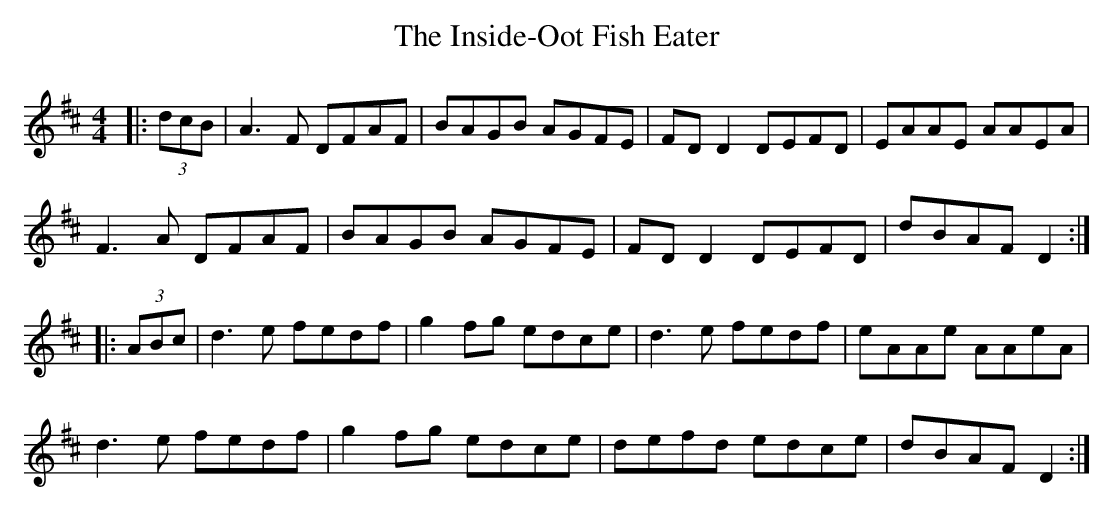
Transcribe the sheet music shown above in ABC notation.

X:1
T: The Inside-Oot Fish Eater
M: 4/4
L: 1/8
K: Dmaj
|:(3dcB|A3F DFAF|BAGB AGFE|FD D2 DEFD|EAAE AAEA|
F3A DFAF|BAGB AGFE|FD D2 DEFD|dBAF D2:|
|:(3ABc|d3e fedf|g2fg edce|d3e fedf|eAAe AAeA|
d3e fedf|g2fg edce|defd edce|dBAF D2:|
